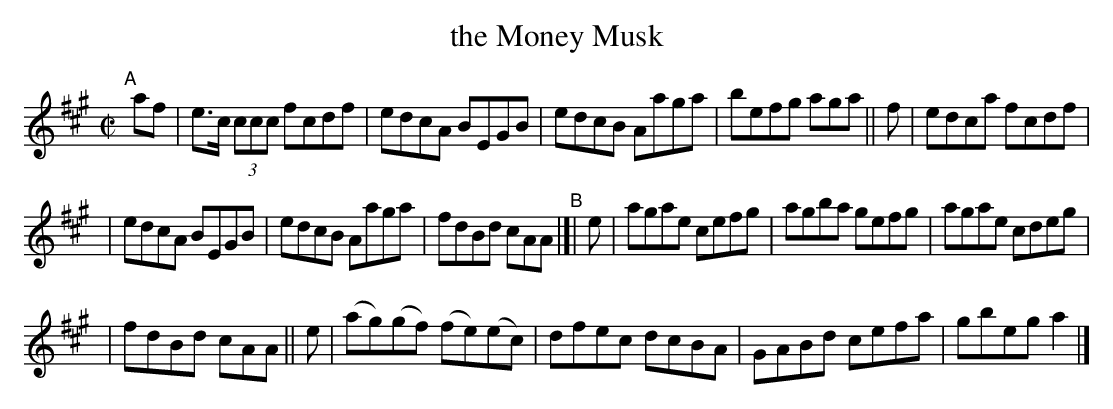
X:1
T: the Money Musk
M: C|
L: 1/8
K: A
"^A"[|]\
af | e>c (3ccc fcdf | edcA BEGB | edcB Aaga | befg aga || f | edca fcdf |
| edcA BEGB | edcB Aaga | fdBd cAA "^B"|]| e | agae cefg | agba gefg | agae cdeg |
| fdBd cAA || e | (ag)(gf) (fe)(ec) | dfec dcBA | GABd cefa | gbeg a2 |]
